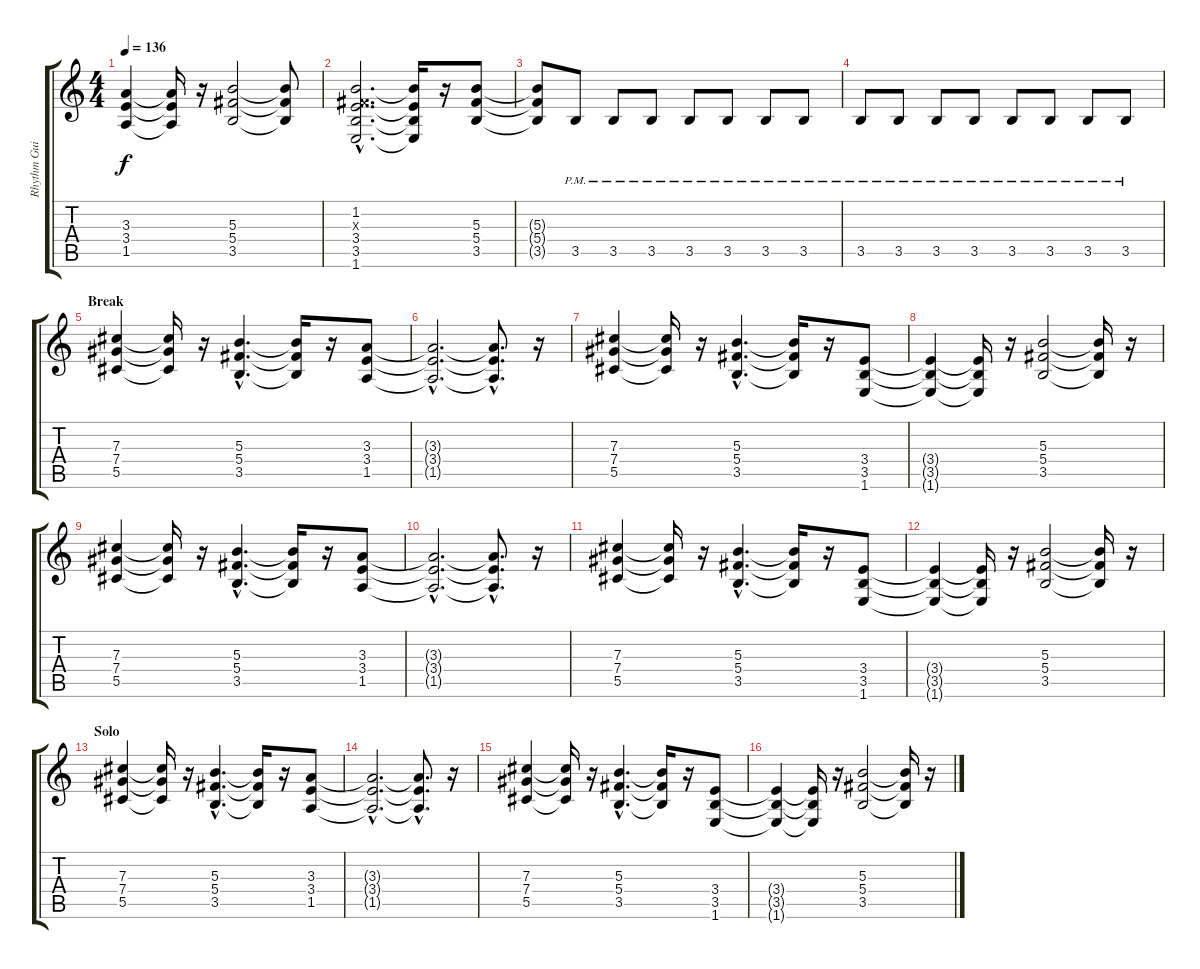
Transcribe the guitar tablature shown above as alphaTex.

\track ("Rhythm Guitar" "Rhythm Gui") {instrument distortionguitar}
\staff {score tabs}
\tuning (Eb4 Bb3 Gb3 Db3 Ab2 Eb2) {hide}
\ts (4 4)
\tempo 136
\clef g2
\ks c
(3.3 3.4 1.5).4{dy f} (3.3{t} 3.4{t} 1.5{t}).16 r.16 (5.3 5.4 3.5).2 (5.3{t} 5.4{t} 3.5{t}).8 |
(1.2{hac} 0.3{hac x} 3.4{hac} 3.5{hac} 1.6{hac}).2{d} (1.2{t} 3.4{t} 3.5{t} 1.6{t}).16 r.16 (5.3 5.4 3.5).8 |
(5.3{t} 5.4{t} 3.5{t}).8 3.5{pm}.8 3.5{pm}.8 3.5{pm}.8 3.5{pm}.8 3.5{pm}.8 3.5{pm}.8 3.5{pm}.8 |
3.5{pm}.8 3.5{pm}.8 3.5{pm}.8 3.5{pm}.8 3.5{pm}.8 3.5{pm}.8 3.5{pm}.8 3.5{pm}.8 |
\section ("" "Break")
(7.3 7.4 5.5).4 (7.3{t} 7.4{t} 5.5{t}).16 r.16 (5.3{hac} 5.4{hac} 3.5{hac}).4{d} (5.3{t} 5.4{t} 3.5{t}).16 r.16 (3.3 3.4 1.5).8 |
(3.3{hac t} 3.4{hac t} 1.5{hac t}).2{d} (3.3{hac t} 3.4{hac t} 1.5{hac t}).8{d} r.16 |
(7.3 7.4 5.5).4 (7.3{t} 7.4{t} 5.5{t}).16 r.16 (5.3{hac} 5.4{hac} 3.5{hac}).4{d} (5.3{t} 5.4{t} 3.5{t}).16 r.16 (3.4 3.5 1.6).8 |
(3.4{t} 3.5{t} 1.6{t}).4 (3.4{t} 3.5{t} 1.6{t}).16 r.16 (5.3 5.4 3.5).2 (5.3{t} 5.4{t} 3.5{t}).16 r.16 |
(7.3 7.4 5.5).4 (7.3{t} 7.4{t} 5.5{t}).16 r.16 (5.3{hac} 5.4{hac} 3.5{hac}).4{d} (5.3{t} 5.4{t} 3.5{t}).16 r.16 (3.3 3.4 1.5).8 |
(3.3{hac t} 3.4{hac t} 1.5{hac t}).2{d} (3.3{hac t} 3.4{hac t} 1.5{hac t}).8{d} r.16 |
(7.3 7.4 5.5).4 (7.3{t} 7.4{t} 5.5{t}).16 r.16 (5.3{hac} 5.4{hac} 3.5{hac}).4{d} (5.3{t} 5.4{t} 3.5{t}).16 r.16 (3.4 3.5 1.6).8 |
(3.4{t} 3.5{t} 1.6{t}).4 (3.4{t} 3.5{t} 1.6{t}).16 r.16 (5.3 5.4 3.5).2 (5.3{t} 5.4{t} 3.5{t}).16 r.16 |
\section ("" "Solo")
(7.3 7.4 5.5).4 (7.3{t} 7.4{t} 5.5{t}).16 r.16 (5.3{hac} 5.4{hac} 3.5{hac}).4{d} (5.3{t} 5.4{t} 3.5{t}).16 r.16 (3.3 3.4 1.5).8 |
(3.3{hac t} 3.4{hac t} 1.5{hac t}).2{d} (3.3{hac t} 3.4{hac t} 1.5{hac t}).8{d} r.16 |
(7.3 7.4 5.5).4 (7.3{t} 7.4{t} 5.5{t}).16 r.16 (5.3{hac} 5.4{hac} 3.5{hac}).4{d} (5.3{t} 5.4{t} 3.5{t}).16 r.16 (3.4 3.5 1.6).8 |
(3.4{t} 3.5{t} 1.6{t}).4 (3.4{t} 3.5{t} 1.6{t}).16 r.16 (5.3 5.4 3.5).2 (5.3{t} 5.4{t} 3.5{t}).16 r.16
